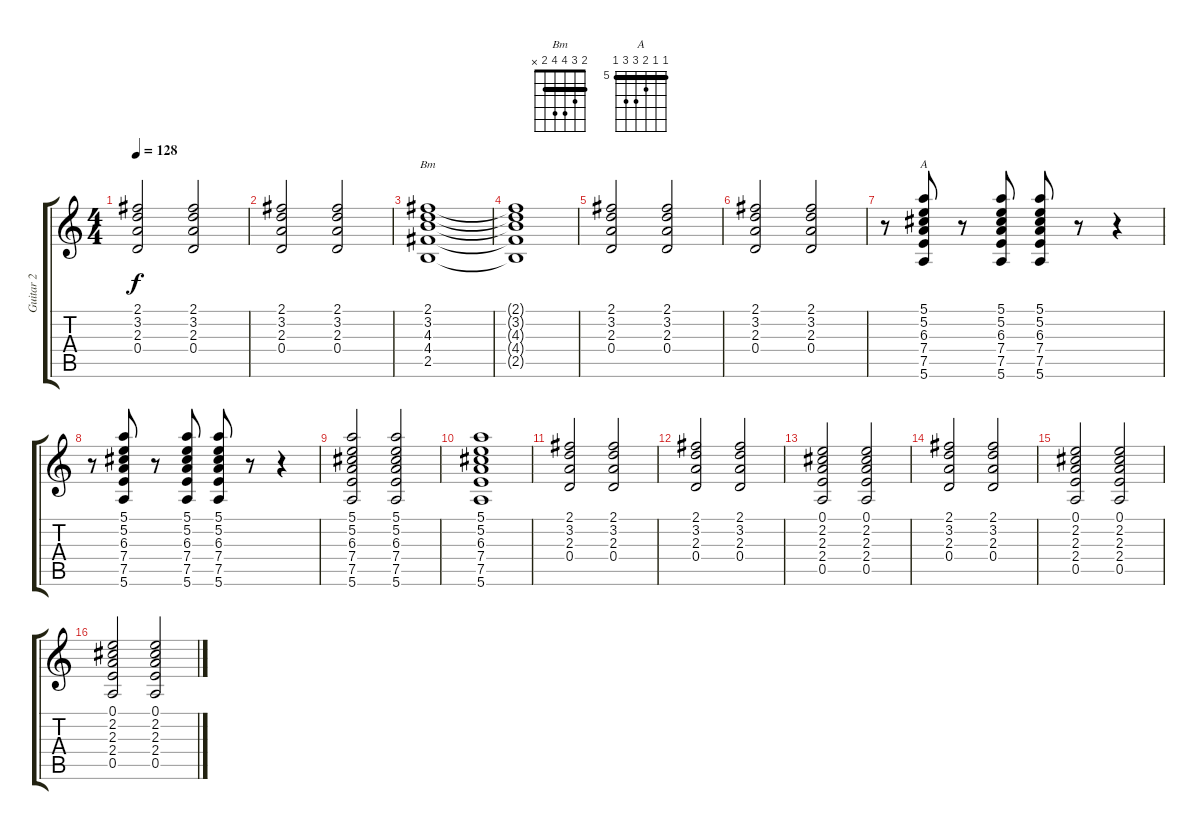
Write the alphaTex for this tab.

\track ("Guitar 2" "Guitar 2") {instrument acousticguitarsteel}
\staff {score tabs}
\tuning (E4 B3 G3 D3 A2 E2) {hide}
\chord ("Bm" 2 3 4 4 2 x) {barre 2}
\chord ("A" 5 5 6 7 7 5) {firstfret 5 barre 5}
\ts (4 4)
\tempo 128
\clef g2
\ks c
(2.1 3.2 2.3 0.4).2{dy f} (2.1 3.2 2.3 0.4).2 |
(2.1 3.2 2.3 0.4).2 (2.1 3.2 2.3 0.4).2 |
(2.1 3.2 4.3 4.4 2.5).1{ch "Bm"} |
(2.1{t} 3.2{t} 4.3{t} 4.4{t} 2.5{t}).1 |
(2.1 3.2 2.3 0.4).2 (2.1 3.2 2.3 0.4).2 |
(2.1 3.2 2.3 0.4).2 (2.1 3.2 2.3 0.4).2 |
r.8 (5.1 5.2 6.3 7.4 7.5 5.6).8{ch "A"} r.8 (5.1 5.2 6.3 7.4 7.5 5.6).8 (5.1 5.2 6.3 7.4 7.5 5.6).8 r.8 r.4 |
r.8 (5.1 5.2 6.3 7.4 7.5 5.6).8 r.8 (5.1 5.2 6.3 7.4 7.5 5.6).8 (5.1 5.2 6.3 7.4 7.5 5.6).8 r.8 r.4 |
(5.1 5.2 6.3 7.4 7.5 5.6).2 (5.1 5.2 6.3 7.4 7.5 5.6).2 |
(5.1 5.2 6.3 7.4 7.5 5.6).1 |
(2.1 3.2 2.3 0.4).2 (2.1 3.2 2.3 0.4).2 |
(2.1 3.2 2.3 0.4).2 (2.1 3.2 2.3 0.4).2 |
(0.1 2.2 2.3 2.4 0.5).2 (0.1 2.2 2.3 2.4 0.5).2 |
(2.1 3.2 2.3 0.4).2 (2.1 3.2 2.3 0.4).2 |
(0.1 2.2 2.3 2.4 0.5).2 (0.1 2.2 2.3 2.4 0.5).2 |
(0.1 2.2 2.3 2.4 0.5).2 (0.1 2.2 2.3 2.4 0.5).2
